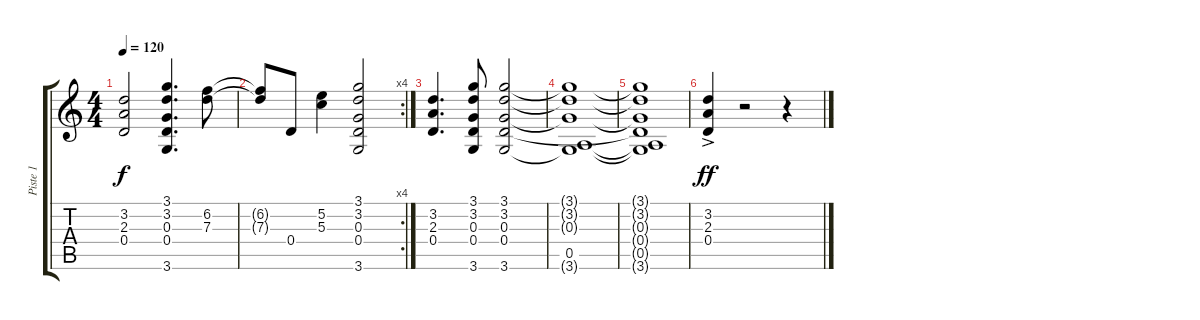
\track ("Piste 1" "Piste 1") {instrument overdrivenguitar}
\staff {score tabs}
\tuning (E4 B3 G3 D3 A2 E2) {hide}
\ts (4 4)
\tempo 120
\clef g2
\ks c
(3.2 2.3 0.4).2{dy f} (3.1 3.2 0.3 0.4 3.6).4{d} (6.2 7.3).8 |
\rc 4
(6.2{t} 7.3{t}).8 0.4.8 (5.2 5.3).4 (3.1 3.2 0.3 0.4 3.6).2 |
(3.2 2.3 0.4).4{d} (3.1 3.2 0.3 0.4 3.6).8 (3.1 3.2 0.3 0.4 3.6).2 |
(3.1{t} 3.2{t} 0.3{t} 0.5 3.6{t}).1 |
(3.1{t} 3.2{t} 0.3{t} 0.4{t} 0.5{t} 3.6{t}).1 |
(3.2 2.3 0.4{ac}).4{dy ff} r.2 r.4
